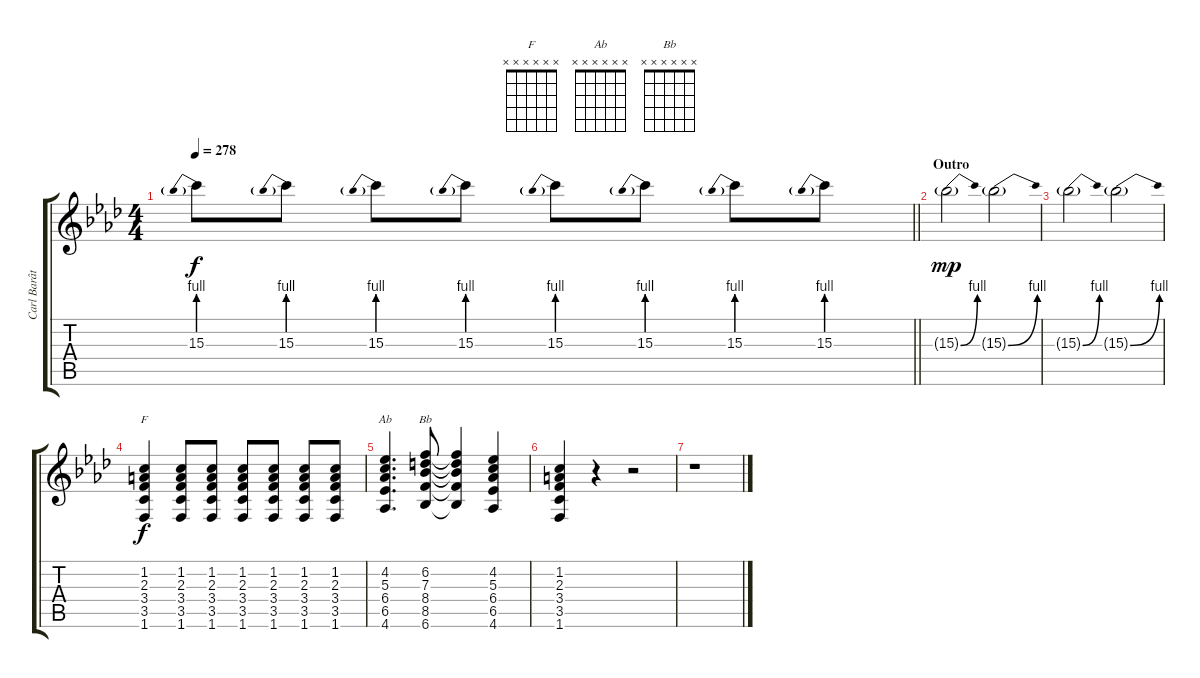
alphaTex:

\track ("Carl Barât" "Carl Barât") {instrument overdrivenguitar}
\staff {score tabs}
\tuning (E4 B3 G3 D3 A2 E2) {hide}
\chord ("F" x x x x x x)
\chord ("Ab" x x x x x x)
\chord ("Bb" x x x x x x)
\ts (4 4)
\tempo 278
\clef g2
\barLineRight lightlight
\ks ab
15.3{be (prebend 0 4 60 4)}.8{dy f} 15.3{be (prebend 0 4 60 4)}.8 15.3{be (prebend 0 4 60 4)}.8 15.3{be (prebend 0 4 60 4)}.8 15.3{be (prebend 0 4 60 4)}.8 15.3{be (prebend 0 4 60 4)}.8 15.3{be (prebend 0 4 60 4)}.8 15.3{be (prebend 0 4 60 4)}.8 |
\section ("" "Outro")
15.3{be (bend 0 0 60 4) g}.2{dy mp} 15.3{be (bend 0 0 60 4) g}.2 |
15.3{be (bend 0 0 60 4) g}.2 15.3{be (bend 0 0 60 4) g}.2 |
(1.2 2.3 3.4 3.5 1.6).4{ch "F" dy f} (1.2 2.3 3.4 3.5 1.6).8 (1.2 2.3 3.4 3.5 1.6).8 (1.2 2.3 3.4 3.5 1.6).8 (1.2 2.3 3.4 3.5 1.6).8 (1.2 2.3 3.4 3.5 1.6).8 (1.2 2.3 3.4 3.5 1.6).8 |
(4.2 5.3 6.4 6.5 4.6).4{d ch "Ab"} (6.2 7.3 8.4 8.5 6.6).8{ch "Bb"} (6.2{t} 7.3{t} 8.4{t} 8.5{t} 6.6{t}).4 (4.2 5.3 6.4 6.5 4.6).4 |
(1.2 2.3 3.4 3.5 1.6).4 r.4 r.2 |
r.1
